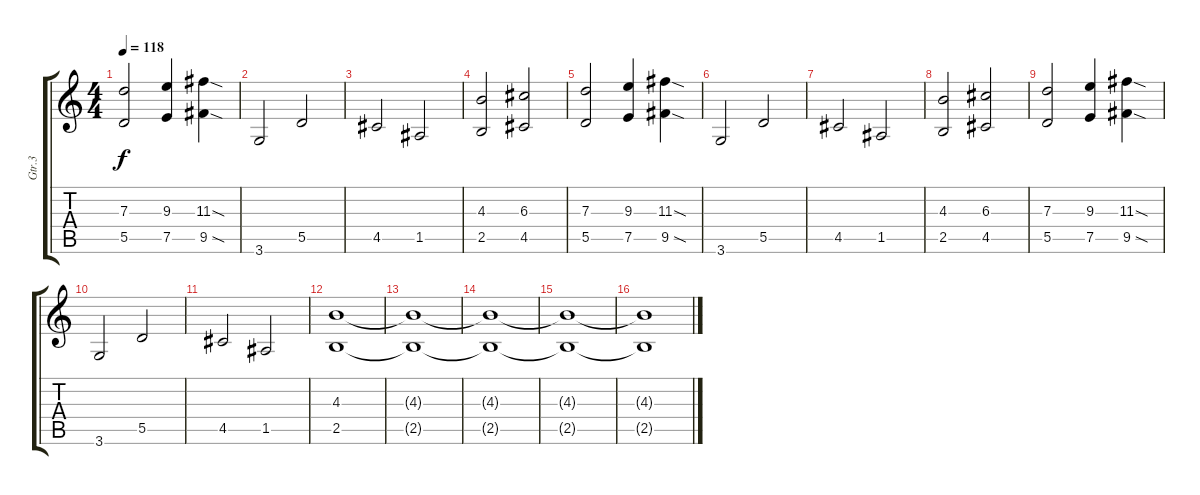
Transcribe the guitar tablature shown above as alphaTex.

\track ("Gtr.3" "Gtr.3") {instrument distortionguitar}
\staff {score tabs}
\tuning (E4 B3 G3 D3 A2 E2) {hide}
\ts (4 4)
\tempo 118
\clef g2
\ks c
(7.3 5.5).2{dy f} (9.3 7.5).4 (11.3{sod} 9.5{sod}).4 |
3.6.2 5.5.2 |
4.5.2 1.5.2 |
(4.3 2.5).2 (6.3 4.5).2 |
(7.3 5.5).2 (9.3 7.5).4 (11.3{sod} 9.5{sod}).4 |
3.6.2 5.5.2 |
4.5.2 1.5.2 |
(4.3 2.5).2 (6.3 4.5).2 |
(7.3 5.5).2 (9.3 7.5).4 (11.3{sod} 9.5{sod}).4 |
3.6.2 5.5.2 |
4.5.2 1.5.2 |
(4.3 2.5).1 |
(4.3{t} 2.5{t}).1 |
(4.3{t} 2.5{t}).1 |
(4.3{t} 2.5{t}).1 |
(4.3{t} 2.5{t}).1
